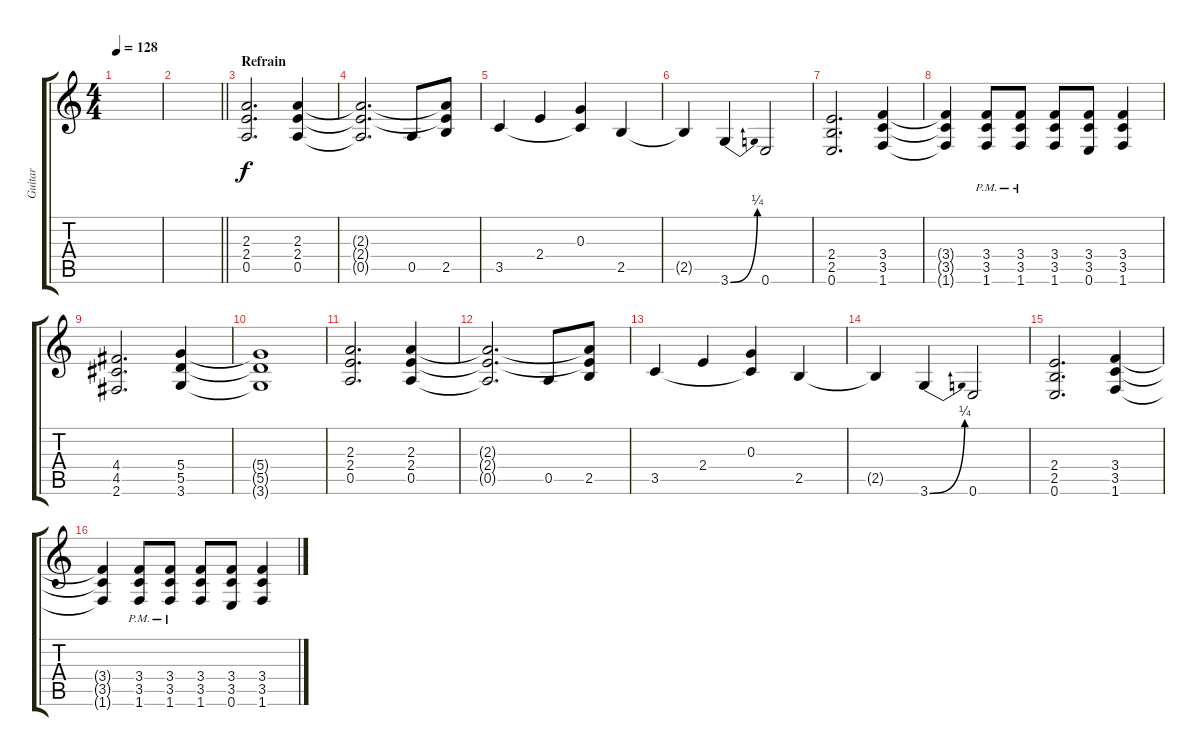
\track ("Guitar" "Guitar") {instrument distortionguitar}
\staff {score tabs}
\tuning (E4 B3 G3 D3 A2 E2) {hide}
\ts (4 4)
\tempo 128
\clef g2
\ks c
|
\barLineRight lightlight
|
\section ("" "Refrain")
(2.3 2.4 0.5).2{d} (2.3 2.4 0.5).4 |
(2.3{t} 2.4{t} 0.5{t}).2{d} 0.5.8 (2.3{t} 2.4{t} 2.5).8 |
3.5.4 2.4.4 (0.3 3.5{t}).4 2.5.4 |
2.5{t}.4 3.6{be (bend 0 0 60 1)}.4 0.6.2 |
(2.4 2.5 0.6).2{d} (3.4 3.5 1.6).4 |
(3.4{t} 3.5{t} 1.6{t}).4 (3.4{pm} 3.5{pm} 1.6{pm}).8 (3.4{pm} 3.5{pm} 1.6{pm}).8 (3.4 3.5 1.6).8 (3.4 3.5 0.6).8 (3.4 3.5 1.6).4 |
(4.4 4.5 2.6).2{d} (5.4 5.5 3.6).4 |
(5.4{t} 5.5{t} 3.6{t}).1 |
(2.3 2.4 0.5).2{d} (2.3 2.4 0.5).4 |
(2.3{t} 2.4{t} 0.5{t}).2{d} 0.5.8 (2.3{t} 2.4{t} 2.5).8 |
3.5.4 2.4.4 (0.3 3.5{t}).4 2.5.4 |
2.5{t}.4 3.6{be (bend 0 0 60 1)}.4 0.6.2 |
(2.4 2.5 0.6).2{d} (3.4 3.5 1.6).4 |
(3.4{t} 3.5{t} 1.6{t}).4 (3.4{pm} 3.5{pm} 1.6{pm}).8 (3.4{pm} 3.5{pm} 1.6{pm}).8 (3.4 3.5 1.6).8 (3.4 3.5 0.6).8 (3.4 3.5 1.6).4
